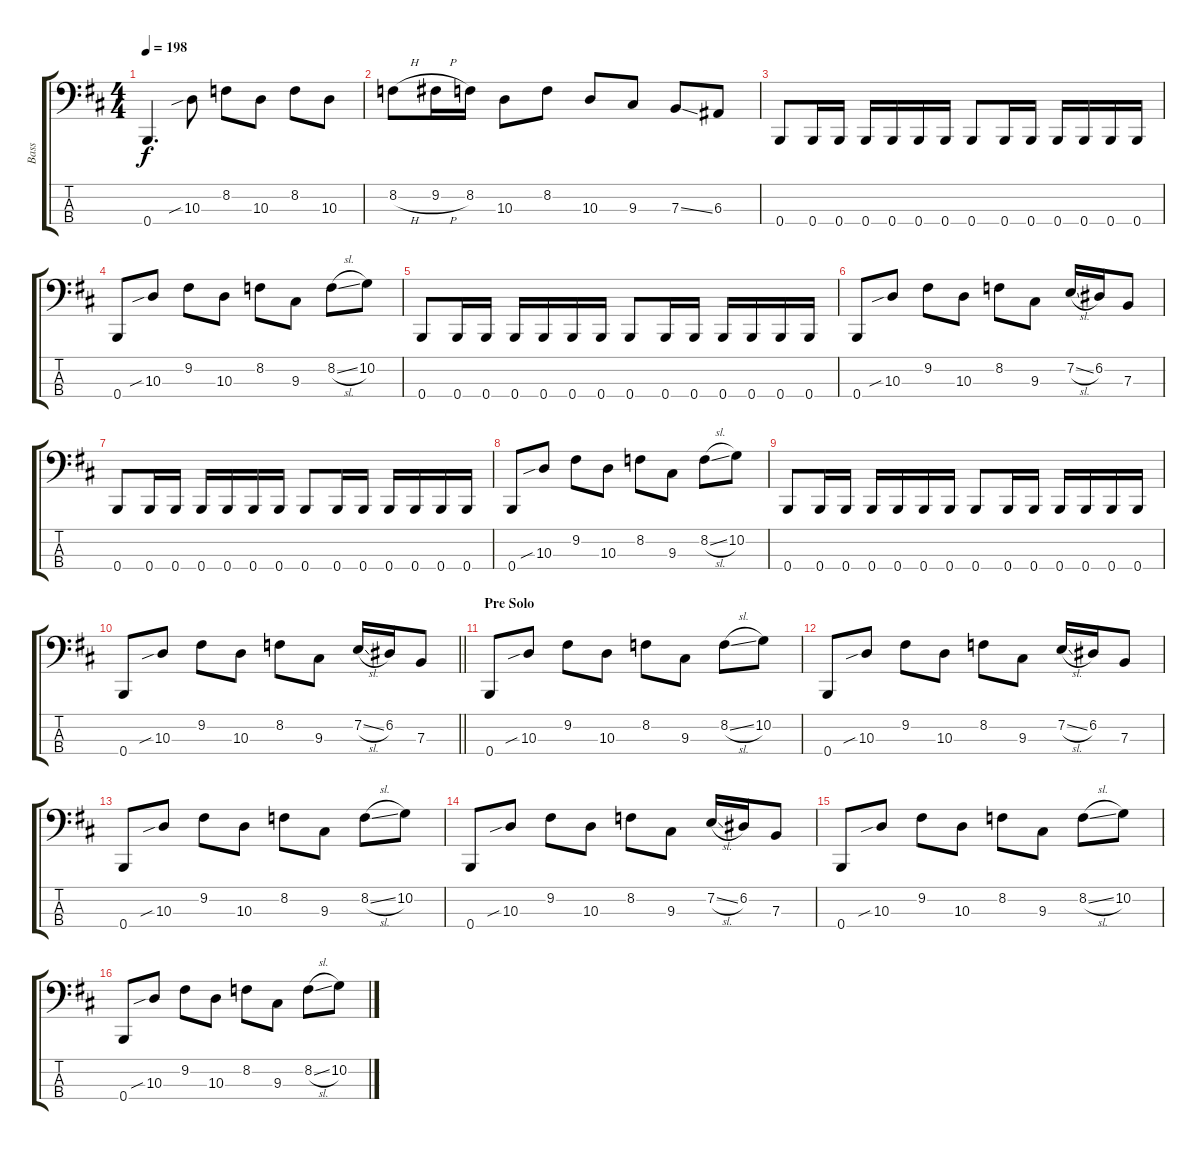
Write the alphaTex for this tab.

\track ("Bass " "Bass ") {instrument electricbassfinger}
\staff {score tabs}
\tuning (D2 A1 E1 B0) {hide}
\ts (4 4)
\tempo 198
\clef f4
\ks d
0.4.4{d dy f} 10.3{sib}.8 8.2.8 10.3.8 8.2.8 10.3.8 |
8.2{h}.8 9.2{h}.16 8.2.16 10.3.8 8.2.8 10.3.8 9.3.8 7.3{ss}.8 6.3.8 |
0.4.8 0.4.16 0.4.16 0.4.16 0.4.16 0.4.16 0.4.16 0.4.8 0.4.16 0.4.16 0.4.16 0.4.16 0.4.16 0.4.16 |
0.4.8 10.3{sib}.8 9.2.8 10.3.8 8.2.8 9.3.8 8.2{sl}.8 10.2.8 |
0.4.8 0.4.16 0.4.16 0.4.16 0.4.16 0.4.16 0.4.16 0.4.8 0.4.16 0.4.16 0.4.16 0.4.16 0.4.16 0.4.16 |
0.4.8 10.3{sib}.8 9.2.8 10.3.8 8.2.8 9.3.8 7.2{sl}.16 6.2.16 7.3.8 |
0.4.8 0.4.16 0.4.16 0.4.16 0.4.16 0.4.16 0.4.16 0.4.8 0.4.16 0.4.16 0.4.16 0.4.16 0.4.16 0.4.16 |
0.4.8 10.3{sib}.8 9.2.8 10.3.8 8.2.8 9.3.8 8.2{sl}.8 10.2.8 |
0.4.8 0.4.16 0.4.16 0.4.16 0.4.16 0.4.16 0.4.16 0.4.8 0.4.16 0.4.16 0.4.16 0.4.16 0.4.16 0.4.16 |
\barLineRight lightlight
0.4.8 10.3{sib}.8 9.2.8 10.3.8 8.2.8 9.3.8 7.2{sl}.16 6.2.16 7.3.8 |
\section ("" "Pre Solo")
0.4.8 10.3{sib}.8 9.2.8 10.3.8 8.2.8 9.3.8 8.2{sl}.8 10.2.8 |
0.4.8 10.3{sib}.8 9.2.8 10.3.8 8.2.8 9.3.8 7.2{sl}.16 6.2.16 7.3.8 |
0.4.8 10.3{sib}.8 9.2.8 10.3.8 8.2.8 9.3.8 8.2{sl}.8 10.2.8 |
0.4.8 10.3{sib}.8 9.2.8 10.3.8 8.2.8 9.3.8 7.2{sl}.16 6.2.16 7.3.8 |
0.4.8 10.3{sib}.8 9.2.8 10.3.8 8.2.8 9.3.8 8.2{sl}.8 10.2.8 |
0.4.8 10.3{sib}.8 9.2.8 10.3.8 8.2.8 9.3.8 8.2{sl}.8 10.2.8
